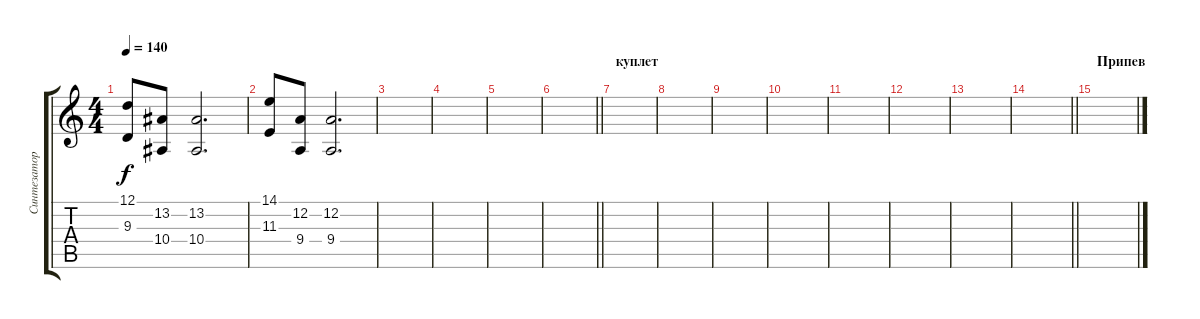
\track ("Синтезатор" "Синтезатор") {instrument orchestralharp}
\staff {score tabs}
\tuning (D4 A3 F3 C3 G2 D2) {hide}
\ts (4 4)
\tempo 140
\clef g2
\ks c
(12.1 9.3).8{dy f} (13.2 10.4).8 (13.2 10.4).2{d} |
(14.1 11.3).8 (12.2 9.4).8 (12.2 9.4).2{d} |
|
|
|
\barLineRight lightlight
|
\section ("" "куплет")
|
|
|
|
|
|
|
\barLineRight lightlight
|
\section ("" "Припев")
